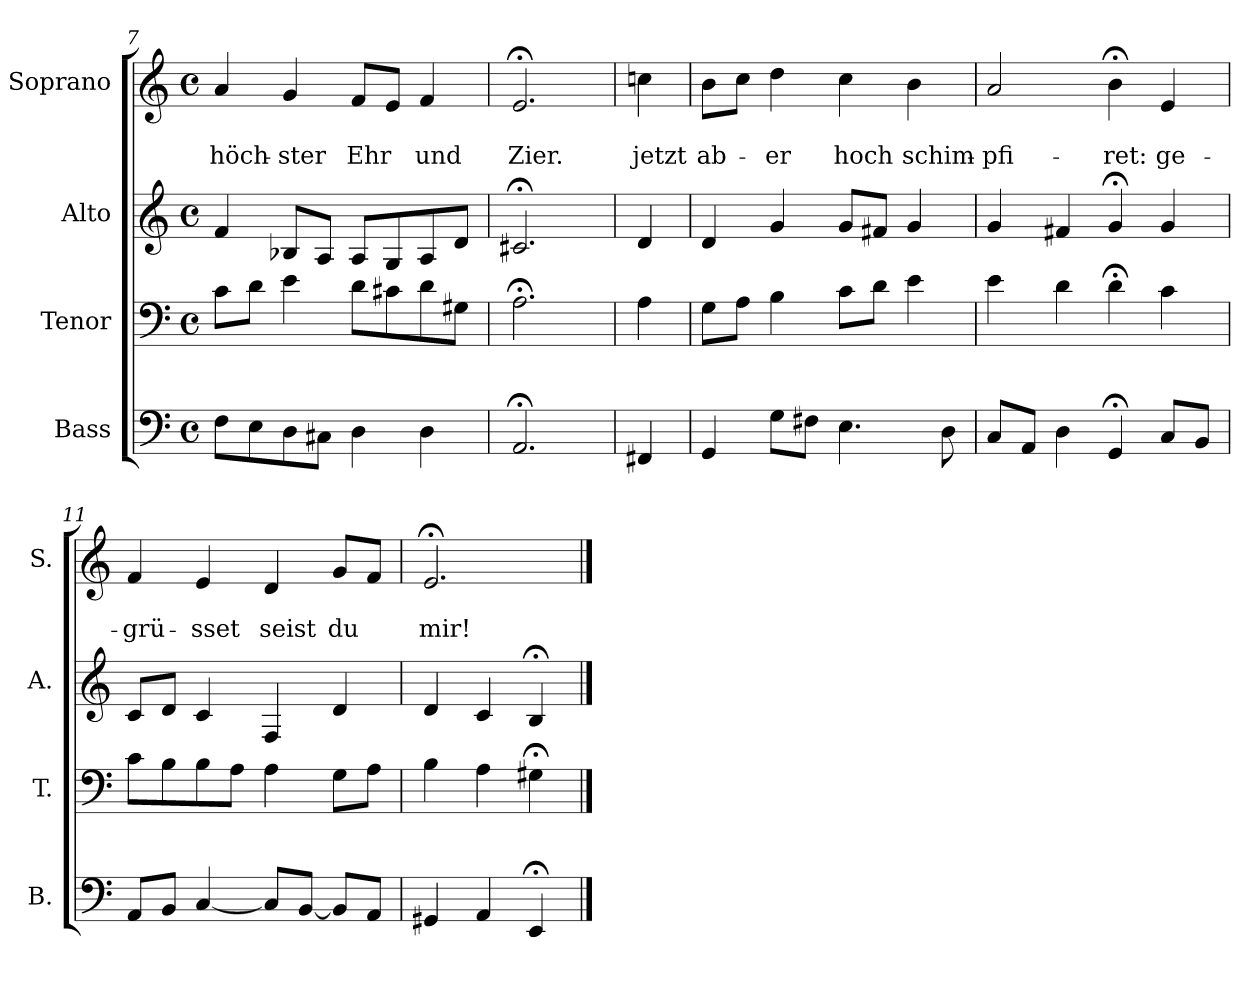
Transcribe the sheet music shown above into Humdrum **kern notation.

**kern	**kern	**kern	**kern	**text	**text
*part4	*part3	*part2	*part1	*part1	*part1
*staff4	*staff3	*staff2	*staff1	*staff1	*staff1
*I"Bass	*I"Tenor	*I"Alto	*I"Soprano	*	*
*I'B.	*I'T.	*I'A.	*I'S.	*	*
*clefF4	*clefF4	*clefG2	*clefG2	*	*
*k[]	*k[]	*k[]	*k[]	*	*
*	*	*	*a:	*	*
*M4/4	*M4/4	*M4/4	*M4/4	*	*
*met(c)	*met(c)	*met(c)	*met(c)	*	*
=7	=7	=7	=7	=7	=7
8F\L	8c\L	4f/	4a/	.	höch-
8E\	8d\J	.	.	.	.
8D\	4e\	8B-X/L	4g/	.	-ster
8C#X\J	.	8A/J	.	.	.
4D\	8d\L	8A/L	8f/L	.	Ehr
.	8c#X\	8G/	8e/J	.	.
4D\	8d\	8A/	4f/	.	und
.	8G#X\J	8d/J	.	.	.
=8	=8	=8	=8	=8	=8
2.AA;</	2.A;<\	2.c#X;</	2.e;</	.	Zier.
!!LO:PB:g=z
=8a	=8a	=8a	=8a	=8a	=8a
4FF#X/	4A\	4d/	4ccn\	.	jetzt
=9	=9	=9	=9	=9	=9
4GG/	8G\L	4d/	8b\L	.	ab-
.	8A\J	.	8cc\J	.	.
8G\L	4B\	4g/	4dd\	.	-er
8F#X\J	.	.	.	.	.
4.E\	8c\L	8g/L	4cc\	.	hoch
.	8d\J	8f#X/J	.	.	.
.	4e\	4g/	4b\	.	schim-
8D\	.	.	.	.	.
=10	=10	=10	=10	=10	=10
8C/L	4e\	4g/	2a/	.	-pfi-
8AA/J	.	.	.	.	.
4D\	4d\	4f#X/	.	.	.
4GG;</	4d;<\	4g;</	4b;<\	.	-ret:
8C/L	4c\	4g/	4e/	.	ge-
8BB/J	.	.	.	.	.
=11	=11	=11	=11	=11	=11
8AA/L	8c\L	8c/L	4f/	.	-grü-
8BB/J	8B\	8d/J	.	.	.
[4C/	8B\	4c/	4e/	.	-sset
.	8A\J	.	.	.	.
8C/L]	4A\	4F/	4d/	.	seist
[8BB/J	.	.	.	.	.
8BB/L]	8G\L	4d/	8g/L	.	du
8AA/J	8A\J	.	8f/J	.	.
=12	=12	=12	=12	=12	=12
4GG#X/	4B\	4d/	2.e;</	.	mir!
4AA/	4A\	4c/	.	.	.
4EE;</	4G#X;<\	4B;</	.	.	.
==	==	==	==	==	==
*-	*-	*-	*-	*-	*-
